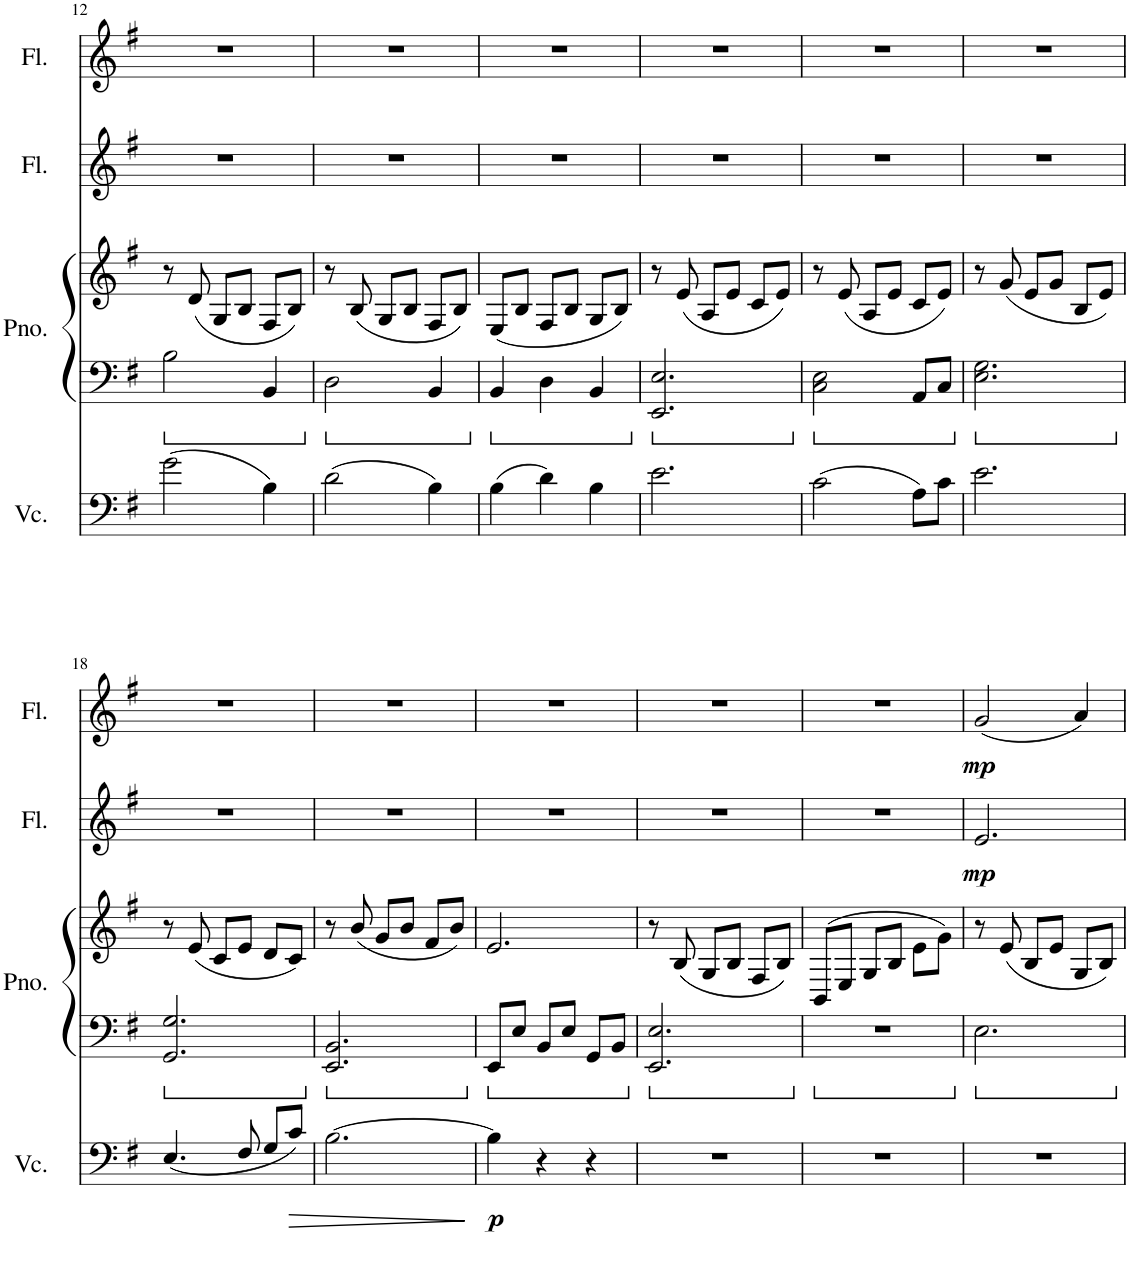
**kern	**dynam	**kern	**kern	**kern	**dynam	**kern	**dynam
*part4	*part4	*part3	*part3	*part2	*part2	*part1	*part1
*staff5	*staff5	*staff4	*staff3	*staff2	*staff2	*staff1	*staff1
*I"Violoncello	*	*I"Piano	*	*I"Flute	*	*I"Flute	*
*I'Vc.	*	*I'Pno.	*	*I'Fl.	*	*I'Fl.	*
!!LO:PB:g=z
*clefF4	*	*clefF4	*clefG2	*clefG2	*	*clefG2	*
*k[f#]	*	*k[f#]	*k[f#]	*k[f#]	*	*k[f#]	*
*M3/4	*	*M3/4	*M3/4	*M3/4	*	*M3/4	*
=12	=12	=12	=12	=12	=12	=12	=12
(2g\	.	2B\	8r	2.r	.	2.r	.
.	.	.	(8d/	.	.	.	.
.	.	.	8G/L	.	.	.	.
.	.	.	8B/J	.	.	.	.
4B\)	.	4BB/	8F#/L	.	.	.	.
.	.	.	8B/J)	.	.	.	.
=13	=13	=13	=13	=13	=13	=13	=13
(2d\	.	2D\	8r	2.r	.	2.r	.
.	.	.	(8B/	.	.	.	.
.	.	.	8G/L	.	.	.	.
.	.	.	8B/J	.	.	.	.
4B\)	.	4BB/	8F#/L	.	.	.	.
.	.	.	8B/J)	.	.	.	.
=14	=14	=14	=14	=14	=14	=14	=14
(4B\	.	4BB/	(8E/L	2.r	.	2.r	.
.	.	.	8B/J	.	.	.	.
4d\)	.	4D\	8F#/L	.	.	.	.
.	.	.	8B/J	.	.	.	.
4B\	.	4BB/	8G/L	.	.	.	.
.	.	.	8B/J)	.	.	.	.
=15	=15	=15	=15	=15	=15	=15	=15
2.e\	.	2.EE/ 2.E/	8r	2.r	.	2.r	.
.	.	.	(8e/	.	.	.	.
.	.	.	8A/L	.	.	.	.
.	.	.	8e/J	.	.	.	.
.	.	.	8c/L	.	.	.	.
.	.	.	8e/J)	.	.	.	.
=16	=16	=16	=16	=16	=16	=16	=16
(2c\	.	2C\ 2E\	8r	2.r	.	2.r	.
.	.	.	(8e/	.	.	.	.
.	.	.	8A/L	.	.	.	.
.	.	.	8e/J	.	.	.	.
8A\L)	.	8AA/L	8c/L	.	.	.	.
8c\J	.	8C/J	8e/J)	.	.	.	.
=17	=17	=17	=17	=17	=17	=17	=17
2.e\	.	2.E\ 2.G\	8r	2.r	.	2.r	.
.	.	.	(8g/	.	.	.	.
.	.	.	8e/L	.	.	.	.
.	.	.	8g/J	.	.	.	.
.	.	.	8B/L	.	.	.	.
.	.	.	8e/J)	.	.	.	.
!!LO:LB:g=z
=18	=18	=18	=18	=18	=18	=18	=18
(4.E/	.	2.GG/ 2.G/	8r	2.r	.	2.r	.
.	.	.	(8e/	.	.	.	.
.	.	.	8c/L	.	.	.	.
8F#/	.	.	8e/J	.	.	.	.
8G/L	.	.	8d/L	.	.	.	.
!	!LO:HP:b	!	!	!	!	!	!
8c/J)	>	.	8c/J)	.	.	.	.
=19	=19	=19	=19	=19	=19	=19	=19
[2.B\	.	2.EE/ 2.BB/	8r	2.r	.	2.r	.
.	.	.	(8b/	.	.	.	.
.	.	.	8g/L	.	.	.	.
.	.	.	8b/J	.	.	.	.
.	.	.	8f#/L	.	.	.	.
.	.	.	8b/J)	.	.	.	.
.	]	.	.	.	.	.	.
=20	=20	=20	=20	=20	=20	=20	=20
!	!LO:DY:b	!	!	!	!	!	!
4B\]	p	8EE/L	2.e/	2.r	.	2.r	.
.	.	8E/J	.	.	.	.	.
4r	.	8BB/L	.	.	.	.	.
.	.	8E/J	.	.	.	.	.
4r	.	8GG/L	.	.	.	.	.
.	.	8BB/J	.	.	.	.	.
=21	=21	=21	=21	=21	=21	=21	=21
2.r	.	2.EE/ 2.E/	8r	2.r	.	2.r	.
.	.	.	(8B/	.	.	.	.
.	.	.	8G/L	.	.	.	.
.	.	.	8B/J	.	.	.	.
.	.	.	8F#/L	.	.	.	.
.	.	.	8B/J)	.	.	.	.
=22	=22	=22	=22	=22	=22	=22	=22
2.r	.	2.r	(8BB/L	2.r	.	2.r	.
.	.	.	8E/J	.	.	.	.
.	.	.	8G/L	.	.	.	.
.	.	.	8B/J	.	.	.	.
.	.	.	8e\L	.	.	.	.
.	.	.	8g\J)	.	.	.	.
=23	=23	=23	=23	=23	=23	=23	=23
!	!	!	!	!	!LO:DY:b	!	!LO:DY:b
2.r	.	2.E\	8r	2.e/	mp	(2g/	mp
.	.	.	(8e/	.	.	.	.
.	.	.	8B/L	.	.	.	.
.	.	.	8e/J	.	.	.	.
.	.	.	8G/L	.	.	4a/)	.
.	.	.	8B/J)	.	.	.	.
=	=	=	=	=	=	=	=
*-	*-	*-	*-	*-	*-	*-	*-
